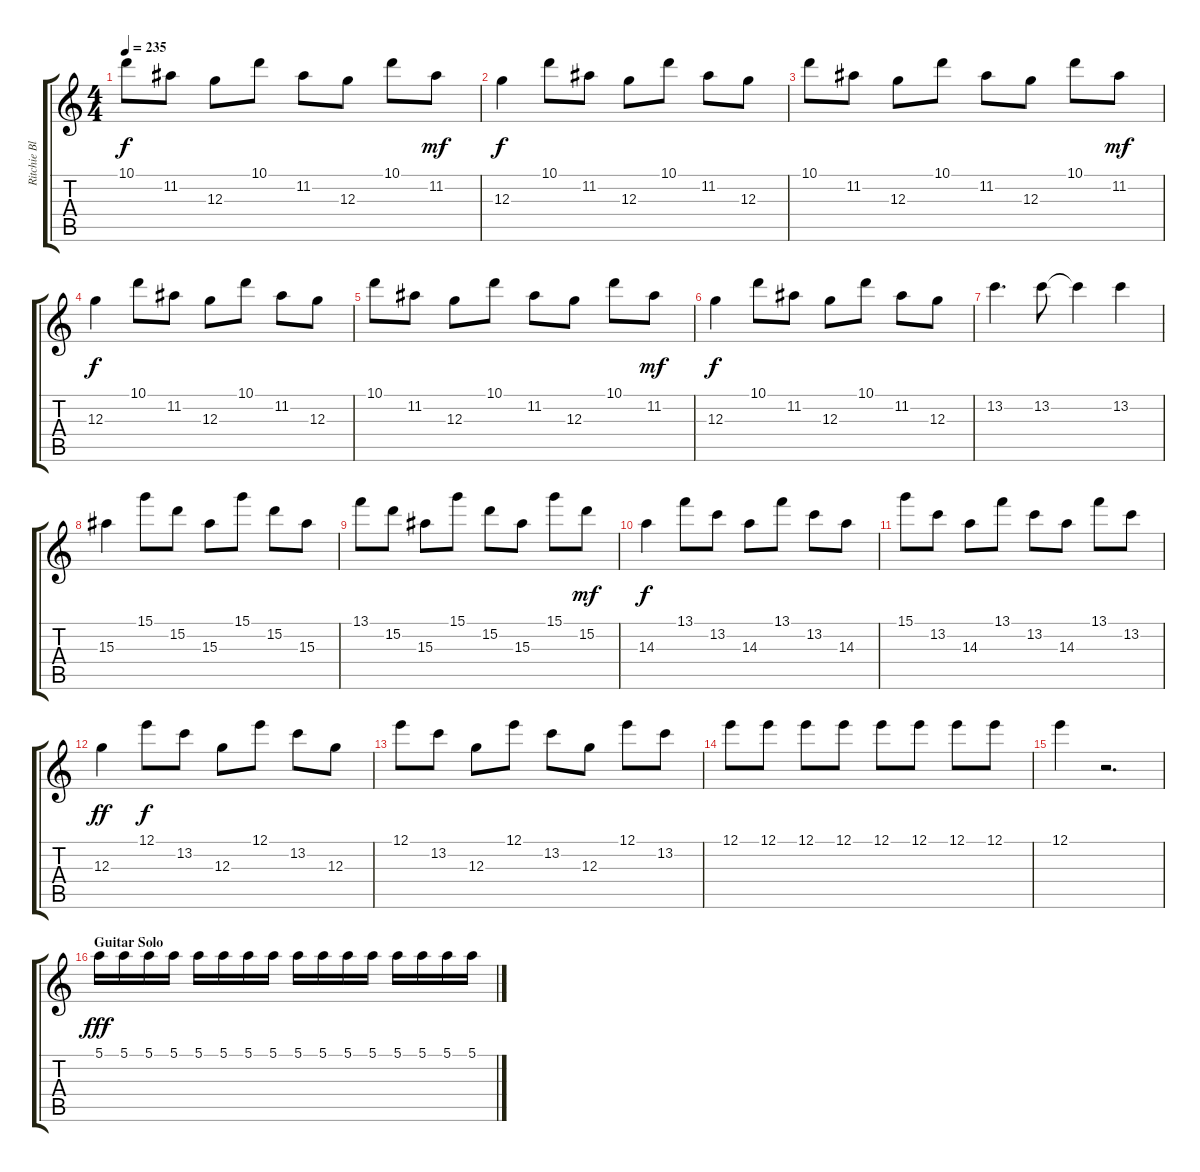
\track ("Ritchie Blackmore" "Ritchie Bl") {instrument overdrivenguitar}
\staff {score tabs}
\tuning (E4 B3 G3 D3 A2 E2) {hide}
\ts (4 4)
\tempo 235
\clef g2
\ks c
10.1.8{dy f} 11.2.8 12.3.8 10.1.8 11.2.8 12.3.8 10.1.8 11.2.8{dy mf} |
12.3.4{dy f} 10.1.8 11.2.8 12.3.8 10.1.8 11.2.8 12.3.8 |
10.1.8 11.2.8 12.3.8 10.1.8 11.2.8 12.3.8 10.1.8 11.2.8{dy mf} |
12.3.4{dy f} 10.1.8 11.2.8 12.3.8 10.1.8 11.2.8 12.3.8 |
10.1.8 11.2.8 12.3.8 10.1.8 11.2.8 12.3.8 10.1.8 11.2.8{dy mf} |
12.3.4{dy f} 10.1.8 11.2.8 12.3.8 10.1.8 11.2.8 12.3.8 |
13.2.4{d} 13.2.8 13.2{t}.4 13.2.4 |
15.3.4 15.1.8 15.2.8 15.3.8 15.1.8 15.2.8 15.3.8 |
13.1.8 15.2.8 15.3.8 15.1.8 15.2.8 15.3.8 15.1.8 15.2.8{dy mf} |
14.3.4{dy f} 13.1.8 13.2.8 14.3.8 13.1.8 13.2.8 14.3.8 |
15.1.8 13.2.8 14.3.8 13.1.8 13.2.8 14.3.8 13.1.8 13.2.8 |
12.3.4{dy ff} 12.1.8{dy f} 13.2.8 12.3.8 12.1.8 13.2.8 12.3.8 |
12.1.8 13.2.8 12.3.8 12.1.8 13.2.8 12.3.8 12.1.8 13.2.8 |
12.1.8 12.1.8 12.1.8 12.1.8 12.1.8 12.1.8 12.1.8 12.1.8 |
12.1.4 r.2{d} |
\section ("" "Guitar Solo")
5.1.16{dy fff} 5.1.16 5.1.16 5.1.16 5.1.16 5.1.16 5.1.16 5.1.16 5.1.16 5.1.16 5.1.16 5.1.16 5.1.16 5.1.16 5.1.16 5.1.16
